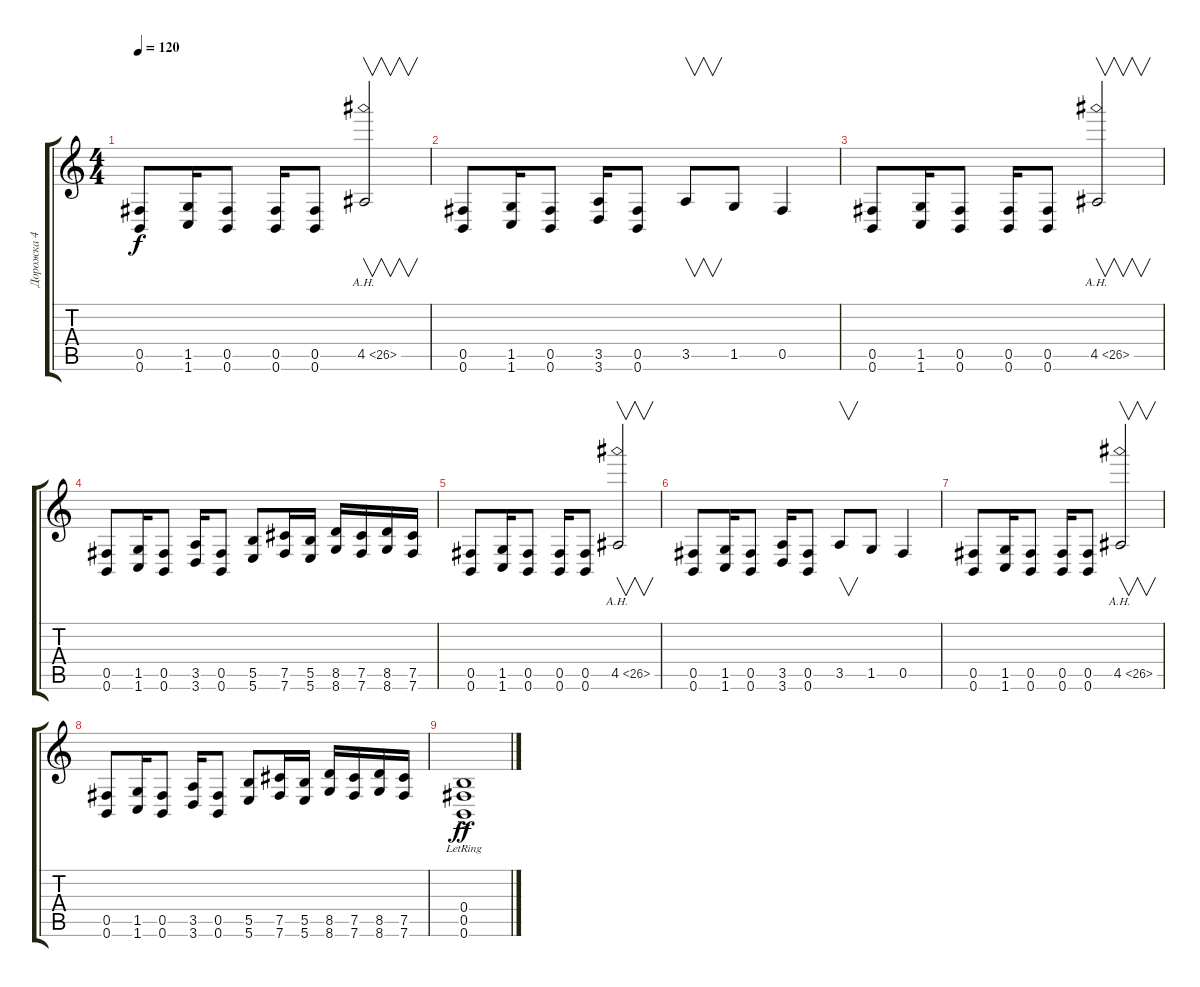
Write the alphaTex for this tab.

\track ("Дорожка 4" "Дорожка 4") {instrument distortionguitar}
\staff {score tabs}
\tuning (Db4 Ab3 E3 B2 Gb2 B1) {hide}
\ts (4 4)
\tempo 120
\clef g2
\ks c
(0.5 0.6).8{dy f} (1.5 1.6).16 (0.5 0.6).8 (0.5 0.6).16 (0.5 0.6).8 4.5{ah 22}.2{v} |
(0.5 0.6).8 (1.5 1.6).16 (0.5 0.6).8 (3.5 3.6).16 (0.5 0.6).8 3.5.8{v} 1.5.8 0.5.4 |
(0.5 0.6).8 (1.5 1.6).16 (0.5 0.6).8 (0.5 0.6).16 (0.5 0.6).8 4.5{ah 22}.2{v} |
(0.5 0.6).8 (1.5 1.6).16 (0.5 0.6).8 (3.5 3.6).16 (0.5 0.6).8 (5.5 5.6).8 (7.5 7.6).16 (5.5 5.6).16 (8.5 8.6).16 (7.5 7.6).16 (8.5 8.6).16 (7.5 7.6).16 |
(0.5 0.6).8 (1.5 1.6).16 (0.5 0.6).8 (0.5 0.6).16 (0.5 0.6).8 4.5{ah 22}.2{v} |
(0.5 0.6).8 (1.5 1.6).16 (0.5 0.6).8 (3.5 3.6).16 (0.5 0.6).8 3.5.8{v} 1.5.8 0.5.4 |
(0.5 0.6).8 (1.5 1.6).16 (0.5 0.6).8 (0.5 0.6).16 (0.5 0.6).8 4.5{ah 22}.2{v} |
(0.5 0.6).8 (1.5 1.6).16 (0.5 0.6).8 (3.5 3.6).16 (0.5 0.6).8 (5.5 5.6).8 (7.5 7.6).16 (5.5 5.6).16 (8.5 8.6).16 (7.5 7.6).16 (8.5 8.6).16 (7.5 7.6).16 |
(0.4{ac lr} 0.5{ac lr} 0.6).1{dy ff}
